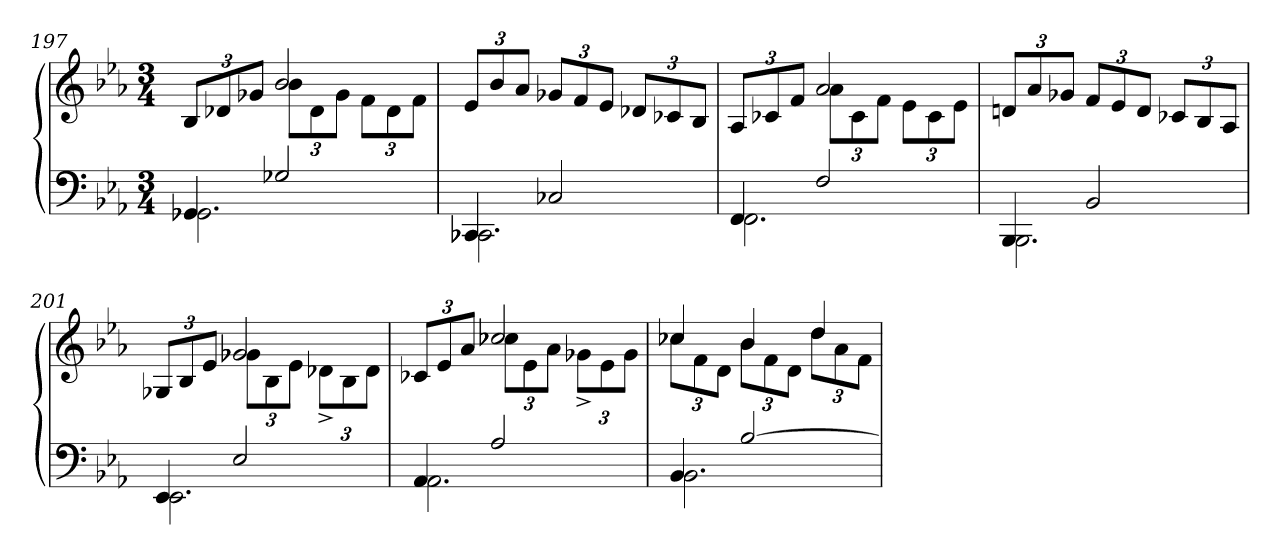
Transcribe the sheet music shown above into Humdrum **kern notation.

**kern	**kern
*part1	*part1
*staff2	*staff1
*clefF4	*clefG2
*k[b-e-a-]	*k[b-e-a-]
*E-:	*E-:
*M3/4	*M3/4
=197	=197
*^	*
*	*	*Xbrackettup
*	*	*^
4GG-X/	2.GG-\	12B-/L	4ryy
.	.	12d-X/	.
.	.	12g-X/J	.
2G-X/	.	2b-i/	12b-\L
.	.	.	12d-\
.	.	.	12g-\J
.	.	.	12f\L
.	.	.	12d-\
.	.	.	12f\J
*	*	*v	*v
!!LO:LB:g=z
=198	=198	=198
4CC-X/	2.CC-\	12e-/L
.	.	12b-/
.	.	12a-/J
2C-X/	.	12g-X/L
.	.	12f/
.	.	12e-/J
.	.	12d-X/L
.	.	12c-X/
.	.	12B-/J
!!LO:LB:g=z
=199	=199	=199
*	*	*^
4FF/	2.FF\	12A-/L	4ryy
.	.	12c-X/	.
.	.	12f/J	.
2F/	.	2a-/	12a-\L
.	.	.	12c-\
.	.	.	12f\J
.	.	.	12e-\L
.	.	.	12c-\
.	.	.	12e-\J
*	*	*v	*v
=200	=200	=200
4BBB-/	2.BBB-\	12dni/L
.	.	12a-/
.	.	12g-X/J
2BB-/	.	12f/L
.	.	12e-/
.	.	12d/J
.	.	12c-X/L
.	.	12B-/
.	.	12A-/J
=201	=201	=201
*	*	*^
4EE-/	2.EE-\	12G-X/L	4ryy
.	.	12B-/	.
.	.	12e-/J	.
2E-/	.	2g-X/	12g-\L
.	.	.	12B-\
.	.	.	12e-\J
.	.	.	12d-X^<\L
.	.	.	12B-\
.	.	.	12d-\J
!!LO:PB:g=z	!!
=202	=202	=202	=202
4AA-/	2.AA-\	12c-X/L	4ryy
.	.	12e-/	.
.	.	12a-/J	.
2A-/	.	2cc-X/	12cc-\L
.	.	.	12e-\
.	.	.	12a-\J
.	.	.	12g-X^<\L
.	.	.	12e-\
.	.	.	12g-\J
!!LO:LB:g=z	!!
=203	=203	=203	=203
4BB-/	2.BB-\	4cc-X/	12cc-\L
.	.	.	12f\
.	.	.	12d\J
[>2B-/	.	4b-/	12b-\L
.	.	.	12f\
.	.	.	12d\J
.	.	4dd/	12dd\L
.	.	.	12a-\
.	.	.	12f\J
*v	*v	*	*
*	*v	*v
=	=
*-	*-
